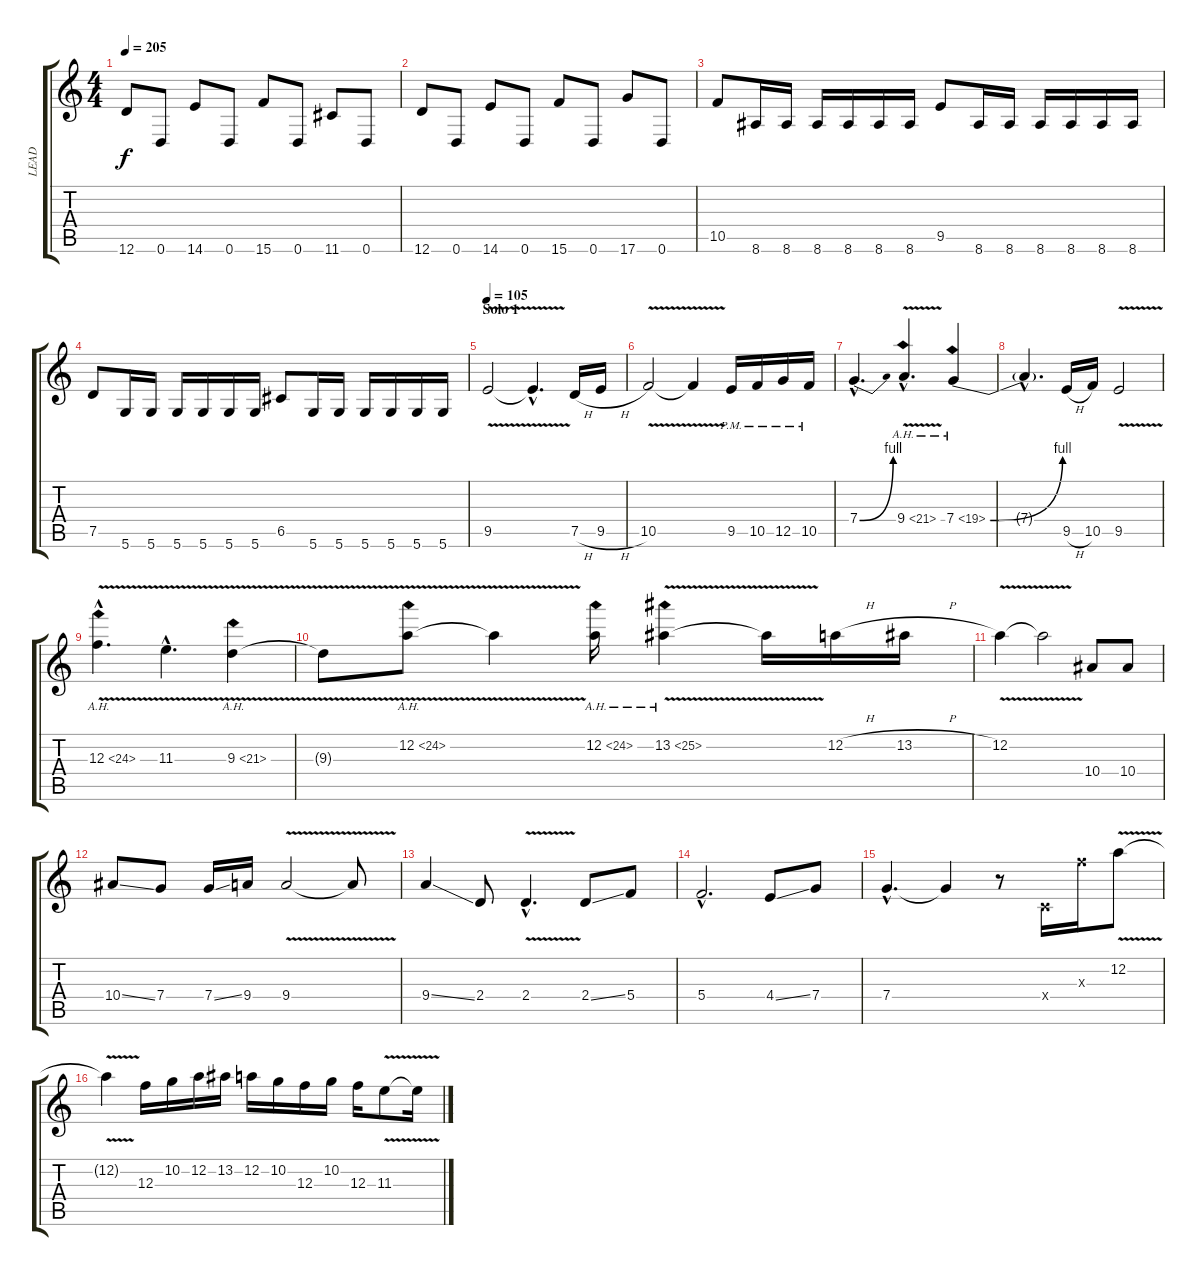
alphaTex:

\track ("LEAD" "LEAD") {instrument distortionguitar}
\staff {score tabs}
\tuning (D4 A3 F3 C3 G2 D2) {hide}
\ts (4 4)
\tempo 205
\clef g2
\ks c
12.6.8{dy f} 0.6.8 14.6.8 0.6.8 15.6.8 0.6.8 11.6.8 0.6.8 |
12.6.8 0.6.8 14.6.8 0.6.8 15.6.8 0.6.8 17.6.8 0.6.8 |
10.5.8 8.6.16 8.6.16 8.6.16 8.6.16 8.6.16 8.6.16 9.5.8 8.6.16 8.6.16 8.6.16 8.6.16 8.6.16 8.6.16 |
7.5.8 5.6.16 5.6.16 5.6.16 5.6.16 5.6.16 5.6.16 6.5.8 5.6.16 5.6.16 5.6.16 5.6.16 5.6.16 5.6.16 |
\section ("" "Solo 1")
\tempo 105
9.5{v}.2{volume 16} 9.5{hac t}.4{d} 7.5{h}.16 9.5{h}.16 |
10.5{v}.2 10.5{t}.4 9.5{pm}.16 10.5{pm}.16 12.5{pm}.16 10.5{pm}.16 |
7.4{be (bend 0 0 60 4) hac}.4{d} 9.4{ah 12 v hac}.4{d} 7.4{be (bend 0 0 60 4) ah 12}.4 |
7.4{hac t}.4{d} 9.5{h}.16 10.5.16 9.5{v}.2 |
12.3{ah 12 v hac}.4{d} 11.3{v hac}.4{d} 9.3{ah 12 v}.4 |
9.3{t}.8 12.2{ah 12 v}.8 12.2{t}.4 12.2{ah 12}.16 13.2{ah 12 v}.4 13.2{t}.16 12.2{h}.16 13.2{h}.16 |
12.2{v}.4 12.2{t}.2 10.4.8 10.4.8 |
10.4{ss}.8 7.4.8 7.4{ss}.16 9.4.16 9.4{v}.2 9.4{t}.8 |
9.4{ss}.4 2.4.8 2.4{v hac}.4{d} 2.4{ss}.8 5.4.8 |
5.4{hac}.2{d} 4.4{ss}.8 7.4.8 |
7.4{hac}.4{d} 7.4{t}.4 r.8 0.4{x}.16 12.3{x}.16 12.2{v}.8 |
12.2{t}.4 12.3.16 10.2.16 12.2.16 13.2.16 12.2.16 10.2.16 12.3.16 10.2.16 12.3.16 11.3{v}.8 11.3{t}.16
